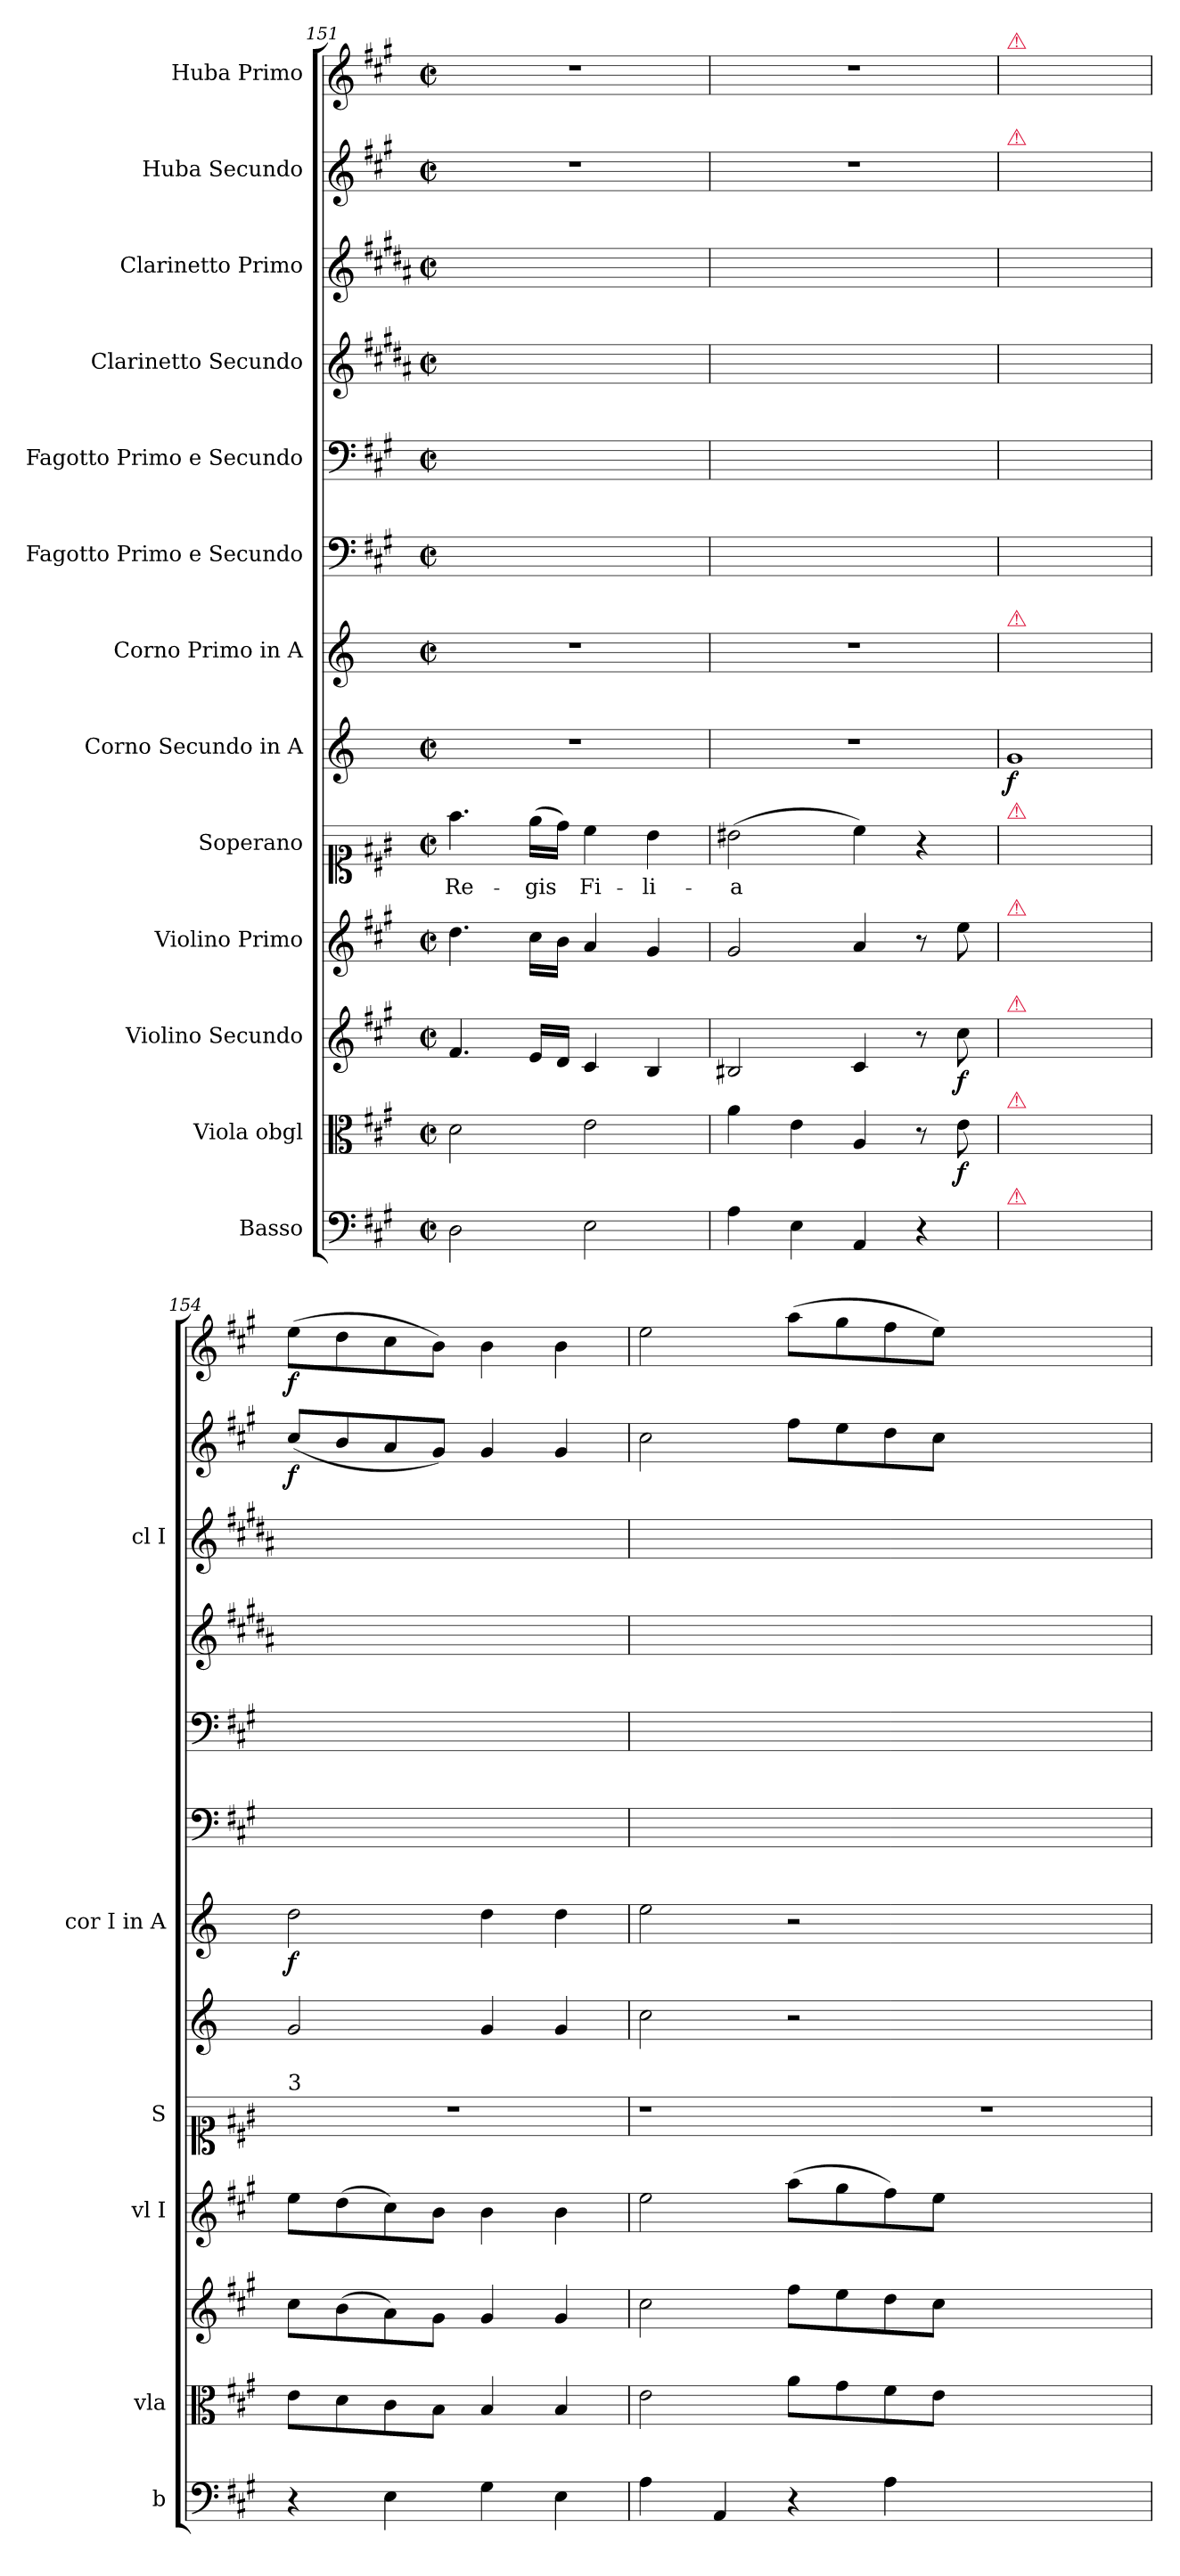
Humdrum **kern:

**kern	**dynam	**kern	**dynam	**kern	**dynam	**kern	**dynam	**kern	**text	**kern	**dynam	**kern	**dynam	**kern	**kern	**kern	**kern	**kern	**dynam	**kern	**dynam
*part13	*part13	*part12	*part12	*part11	*part11	*part10	*part10	*part9	*part9	*part8	*part8	*part7	*part7	*part6	*part5	*part4	*part3	*part2	*part2	*part1	*part1
*staff13	*staff13	*staff12	*staff12	*staff11	*staff11	*staff10	*staff10	*staff9	*staff9	*staff8	*staff8	*staff7	*staff7	*staff6	*staff5	*staff4	*staff3	*staff2	*staff2	*staff1	*staff1
*I"Basso	*	*I"Viola obgl	*	*I"Violino Secundo	*	*I"Violino Primo	*	*I"Soperano	*	*I"Corno Secundo in A	*	*I"Corno Primo in A	*	*I"Fagotto Primo e Secundo	*I"Fagotto Primo e Secundo	*I"Clarinetto Secundo	*I"Clarinetto Primo	*I"Huba Secundo	*	*I"Huba Primo	*
*I'b	*	*I'vla	*	*	*	*I'vl I	*	*I'S	*	*	*	*I'cor I in A	*	*	*	*	*I'cl I	*	*	*	*
*clefF4	*	*clefC3	*	*clefG2	*	*clefG2	*	*clefC1	*	*clefG2	*	*clefG2	*	*clefF4	*clefF4	*clefG2	*clefG2	*clefG2	*	*clefG2	*
*	*	*	*	*	*	*	*	*	*	*ITrd2c3	*	*ITrd2c3	*	*	*	*ITrd1c2	*ITrd1c2	*	*	*	*
*k[f#c#g#]	*	*k[f#c#g#]	*	*k[f#c#g#]	*	*k[f#c#g#]	*	*k[f#c#g#]	*	*k[f#c#g#]	*	*k[f#c#g#]	*	*k[f#c#g#]	*k[f#c#g#]	*k[f#c#g#]	*k[f#c#g#]	*k[f#c#g#]	*	*k[f#c#g#]	*
*A:	*	*A:	*	*A:	*	*A:	*	*A:	*	*A:	*	*A:	*	*A:	*A:	*A:	*A:	*A:	*	*A:	*
*M2/2	*	*M2/2	*	*M2/2	*	*M2/2	*	*M2/2	*	*M2/2	*	*M2/2	*	*M2/2	*M2/2	*M2/2	*M2/2	*M2/2	*	*M2/2	*
*met(c|)	*	*met(c|)	*	*met(c|)	*	*met(c|)	*	*met(c|)	*	*met(c|)	*	*met(c|)	*	*met(c|)	*met(c|)	*met(c|)	*met(c|)	*met(c|)	*	*met(c|)	*
=151	=151	=151	=151	=151	=151	=151	=151	=151	=151	=151	=151	=151	=151	=151	=151	=151	=151	=151	=151	=151	=151
2D\	.	2d\	.	4.f#/	.	4.dd\	.	4.ff#\	Re-	1r	.	1r	.	2D\yy	2D\yy	1ryy	1ryy	1r	.	1r	.
.	.	.	.	16e/LL	.	16cc#\LL	.	(16ee\LL	-gis	.	.	.	.	.	.	.	.	.	.	.	.
.	.	.	.	16d/JJ	.	16b\JJ	.	16dd\JJ)	.	.	.	.	.	.	.	.	.	.	.	.	.
2E\	.	2e\	.	4c#/	.	4a/	.	4cc#\	Fi-	.	.	.	.	2E\yy	2E\yy	.	.	.	.	.	.
.	.	.	.	4B/	.	4g#/	.	4b\	-li-	.	.	.	.	.	.	.	.	.	.	.	.
=152	=152	=152	=152	=152	=152	=152	=152	=152	=152	=152	=152	=152	=152	=152	=152	=152	=152	=152	=152	=152	=152
4A\	.	4a\	.	2B#X/	.	2g#/	.	(2b#X\	-a	1r	.	1r	.	4A\yy	4A\yy	1ryy	1ryy	1r	.	1r	.
4E\	.	4e\	.	.	.	.	.	.	.	.	.	.	.	4E\yy	4E\yy	.	.	.	.	.	.
4AA/	.	4A/	.	4c#/	.	4a/	.	4cc#\)	.	.	.	.	.	4AA/yy	4AA/yy	.	.	.	.	.	.
4r	.	8r	.	8r	.	8r	.	4r	.	.	.	.	.	4ryy	4ryy	.	.	.	.	.	.
!	!	!	!	!	!	!	!LO:DY:b	!	!	!	!	!	!	!	!	!	!	!	!	!	!
.	.	8e\	f	8cc#\	f	8ee\	for&colon;	.	.	.	.	.	.	.	.	.	.	.	.	.	.
=153	=153	=153	=153	=153	=153	=153	=153	=153	=153	=153	=153	=153	=153	=153	=153	=153	=153	=153	=153	=153	=153
!	!	!	!	!	!	!	!	!	!	!	!	!	!	!	!	!	!	!	!	!LO:TX:a:color=crimson:t=⚠	!
!	!	!	!	!	!	!	!	!	!	!	!	!	!	!	!	!	!	!LO:TX:a:color=crimson:t=⚠	!	!	!
!	!	!	!	!	!	!	!	!	!	!	!	!LO:TX:a:color=crimson:t=⚠	!	!	!	!	!	!	!	!	!
!	!	!	!	!	!	!	!	!LO:TX:a:color=crimson:t=⚠	!	!	!	!	!	!	!	!	!	!	!	!	!
!	!	!	!	!	!	!LO:TX:a:color=crimson:t=⚠	!	!	!	!	!	!	!	!	!	!	!	!	!	!	!
!	!	!	!	!LO:TX:a:color=crimson:t=⚠	!	!	!	!	!	!	!	!	!	!	!	!	!	!	!	!	!
!	!	!LO:TX:a:color=crimson:t=⚠	!	!	!	!	!	!	!	!	!	!	!	!	!	!	!	!	!	!	!
!LO:TX:a:color=crimson:t=⚠	!	!	!	!	!	!	!	!	!	!	!	!	!	!	!	!	!	!	!	!	!
1ryy	.	1ryy	.	1ryy	.	1ryy	.	1ryy	.	1e	f	1ryy	.	1ryy	1ryy	1ryy	1ryy	1ryy	.	1ryy	.
=154	=154	=154	=154	=154	=154	=154	=154	=154	=154	=154	=154	=154	=154	=154	=154	=154	=154	=154	=154	=154	=154
!	!	!	!	!	!	!	!	!LO:TX:a:t=3	!	!	!	!	!	!	!	!	!	!	!	!	!
4r	.	8e\L	.	8cc#\L	.	8ee\L	.	1r	.	2e/	.	2b\	f	4ryy	4ryy	1ryy	1ryy	(8cc#/L	f	(8ee\L	f
.	.	8d\	.	(8b\	.	(8dd\	.	.	.	.	.	.	.	.	.	.	.	8b/	.	8dd\	.
!	!LO:DY:b	!	!	!	!	!	!	!	!	!	!	!	!	!	!	!	!	!	!	!	!
4E\	f&colon;	8c#\	.	8a\)	.	8cc#\)	.	.	.	.	.	.	.	4E\yy	4E\yy	.	.	8a/	.	8cc#\	.
.	.	8B\J	.	8g#\J	.	8b\J	.	.	.	.	.	.	.	.	.	.	.	8g#/J)	.	8b\J)	.
4G#\	.	4B/	.	4g#/	.	4b\	.	.	.	4e/	.	4b\	.	4G#\yy	4G#\yy	.	.	4g#/	.	4b\	.
4E\	.	4B/	.	4g#/	.	4b\	.	.	.	4e/	.	4b\	.	4E\yy	4E\yy	.	.	4g#/	.	4b\	.
=155	=155	=155	=155	=155	=155	=155	=155	=155	=155	=155	=155	=155	=155	=155	=155	=155	=155	=155	=155	=155	=155
4A\	.	2e\	.	2cc#\	.	2ee\	.	1r	.	2a\	.	2cc#\	.	4A\yy	4A\yy	1ryy	1ryy	2cc#\	.	2ee\	.
4AA/	.	.	.	.	.	.	.	.	.	.	.	.	.	4AA/yy	4AA/yy	.	.	.	.	.	.
4r	.	8a\L	.	8ff#\L	.	(8aa\L	.	.	.	2r	.	2r	.	4ryy	4ryy	.	.	8ff#\L	.	(8aa\L	.
.	.	8g#\	.	8ee\	.	8gg#\	.	.	.	.	.	.	.	.	.	.	.	8ee\	.	8gg#\	.
4A\	.	8f#\	.	8dd\	.	8ff#\)	.	.	.	.	.	.	.	4A\yy	4A\yy	.	.	8dd\	.	8ff#\	.
.	.	8e\J	.	8cc#\J	.	8ee\J	.	.	.	.	.	.	.	.	.	.	.	8cc#\J	.	8ee\J)	.
1ryy	.	1ryy	.	1ryy	.	1ryy	.	1r	.	1ryy	.	1ryy	.	1ryy	1ryy	1ryy	1ryy	1ryy	.	1ryy	.
=	=	=	=	=	=	=	=	=	=	=	=	=	=	=	=	=	=	=	=	=	=
*-	*-	*-	*-	*-	*-	*-	*-	*-	*-	*-	*-	*-	*-	*-	*-	*-	*-	*-	*-	*-	*-
